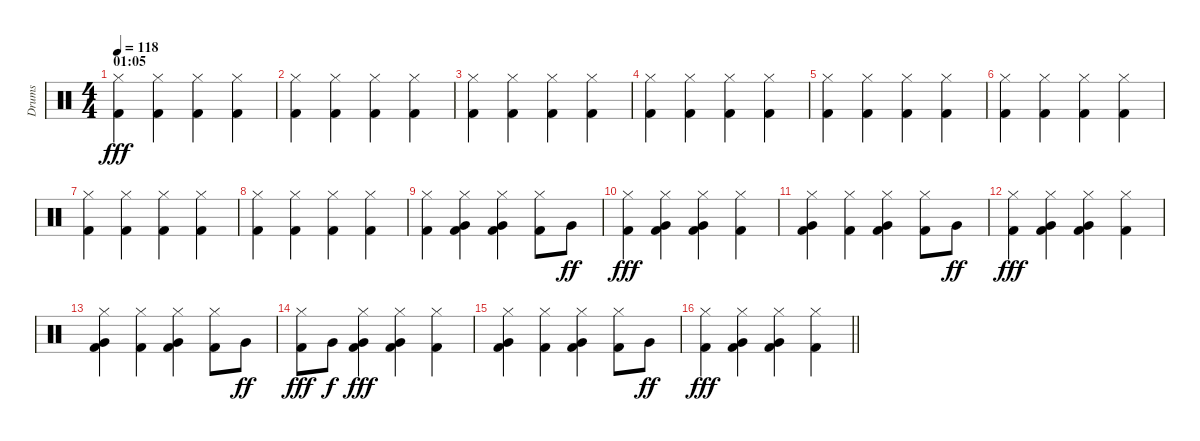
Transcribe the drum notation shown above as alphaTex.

\track ("Drums" "Drums") {instrument percussion}
\staff {score}
\articulation defaults
\ts (4 4)
\section ("" "01:05")
\tempo 118
\clef neutral
\ks c
("Hi-Hat (closed)" "Kick (hit) 2").4{dy fff} ("Hi-Hat (closed)" "Kick (hit) 2").4 ("Hi-Hat (closed)" "Kick (hit) 2").4 ("Hi-Hat (closed)" "Kick (hit) 2").4 |
("Hi-Hat (closed)" "Kick (hit) 2").4 ("Hi-Hat (closed)" "Kick (hit) 2").4 ("Hi-Hat (closed)" "Kick (hit) 2").4 ("Hi-Hat (closed)" "Kick (hit) 2").4 |
("Hi-Hat (closed)" "Kick (hit) 2").4 ("Hi-Hat (closed)" "Kick (hit) 2").4 ("Hi-Hat (closed)" "Kick (hit) 2").4 ("Hi-Hat (closed)" "Kick (hit) 2").4 |
("Hi-Hat (closed)" "Kick (hit) 2").4 ("Hi-Hat (closed)" "Kick (hit) 2").4 ("Hi-Hat (closed)" "Kick (hit) 2").4 ("Hi-Hat (closed)" "Kick (hit) 2").4 |
("Hi-Hat (closed)" "Kick (hit) 2").4 ("Hi-Hat (closed)" "Kick (hit) 2").4 ("Hi-Hat (closed)" "Kick (hit) 2").4 ("Hi-Hat (closed)" "Kick (hit) 2").4 |
("Hi-Hat (closed)" "Kick (hit) 2").4 ("Hi-Hat (closed)" "Kick (hit) 2").4 ("Hi-Hat (closed)" "Kick (hit) 2").4 ("Hi-Hat (closed)" "Kick (hit) 2").4 |
("Hi-Hat (closed)" "Kick (hit) 2").4 ("Hi-Hat (closed)" "Kick (hit) 2").4 ("Hi-Hat (closed)" "Kick (hit) 2").4 ("Hi-Hat (closed)" "Kick (hit) 2").4 |
("Hi-Hat (closed)" "Kick (hit) 2").4 ("Hi-Hat (closed)" "Kick (hit) 2").4 ("Hi-Hat (closed)" "Kick (hit) 2").4 ("Hi-Hat (closed)" "Kick (hit) 2").4 |
("Hi-Hat (closed)" "Kick (hit) 2").4 ("Hi-Hat (closed)" "Very Low Tom (hit)" "Kick (hit) 2").4 ("Hi-Hat (closed)" "Very Low Tom (hit)" "Kick (hit) 2").4 ("Hi-Hat (closed)" "Kick (hit) 2").8 "Very Low Tom (hit)".8{dy ff} |
("Hi-Hat (closed)" "Kick (hit) 2").4{dy fff} ("Hi-Hat (closed)" "Very Low Tom (hit)" "Kick (hit) 2").4 ("Hi-Hat (closed)" "Very Low Tom (hit)" "Kick (hit) 2").4 ("Hi-Hat (closed)" "Kick (hit) 2").4 |
("Hi-Hat (closed)" "Very Low Tom (hit)" "Kick (hit) 2").4 ("Hi-Hat (closed)" "Kick (hit) 2").4 ("Hi-Hat (closed)" "Very Low Tom (hit)" "Kick (hit) 2").4 ("Hi-Hat (closed)" "Kick (hit) 2").8 "Very Low Tom (hit)".8{dy ff} |
("Hi-Hat (closed)" "Kick (hit) 2").4{dy fff} ("Hi-Hat (closed)" "Very Low Tom (hit)" "Kick (hit) 2").4 ("Hi-Hat (closed)" "Very Low Tom (hit)" "Kick (hit) 2").4 ("Hi-Hat (closed)" "Kick (hit) 2").4 |
("Hi-Hat (closed)" "Very Low Tom (hit)" "Kick (hit) 2").4 ("Hi-Hat (closed)" "Kick (hit) 2").4 ("Hi-Hat (closed)" "Very Low Tom (hit)" "Kick (hit) 2").4 ("Hi-Hat (closed)" "Kick (hit) 2").8 "Very Low Tom (hit)".8{dy ff} |
("Hi-Hat (closed)" "Kick (hit) 2").8{dy fff} "Very Low Tom (hit)".8{dy f} ("Hi-Hat (closed)" "Very Low Tom (hit)" "Kick (hit) 2").4{dy fff} ("Hi-Hat (closed)" "Very Low Tom (hit)" "Kick (hit) 2").4 ("Hi-Hat (closed)" "Kick (hit) 2").4 |
("Hi-Hat (closed)" "Very Low Tom (hit)" "Kick (hit) 2").4 ("Hi-Hat (closed)" "Kick (hit) 2").4 ("Hi-Hat (closed)" "Very Low Tom (hit)" "Kick (hit) 2").4 ("Hi-Hat (closed)" "Kick (hit) 2").8 "Very Low Tom (hit)".8{dy ff} |
\barLineRight lightlight
("Hi-Hat (closed)" "Kick (hit) 2").4{dy fff} ("Hi-Hat (closed)" "Very Low Tom (hit)" "Kick (hit) 2").4 ("Hi-Hat (closed)" "Very Low Tom (hit)" "Kick (hit) 2").4 ("Hi-Hat (closed)" "Kick (hit) 2").4
